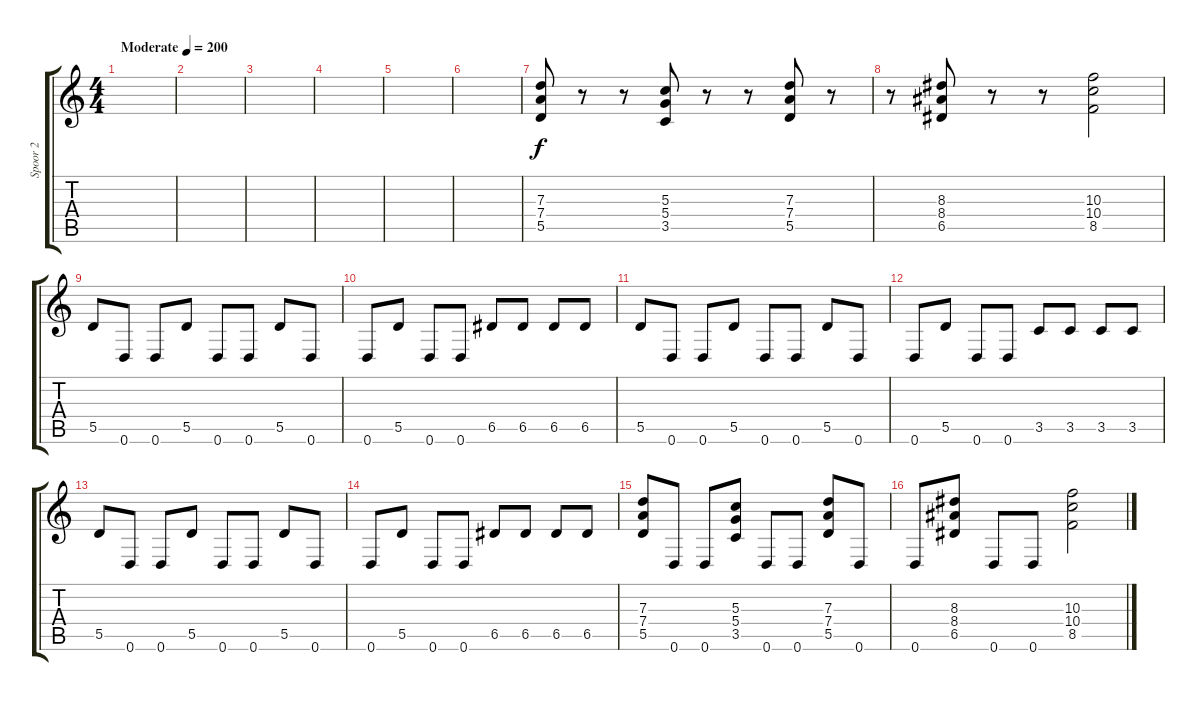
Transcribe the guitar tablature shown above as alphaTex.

\track ("Spoor 2" "Spoor 2") {instrument distortionguitar}
\staff {score tabs}
\tuning (E4 B3 G3 D3 A2 D2) {hide}
\ts (4 4)
\tempo (200 "Moderate")
\clef g2
\ks c
|
|
|
|
|
|
(7.3 7.4 5.5).8 r.8 r.8 (5.3 5.4 3.5).8 r.8 r.8 (7.3 7.4 5.5).8 r.8 |
r.8 (8.3 8.4 6.5).8 r.8 r.8 (10.3 10.4 8.5).2 |
5.5.8 0.6.8 0.6.8 5.5.8 0.6.8 0.6.8 5.5.8 0.6.8 |
0.6.8 5.5.8 0.6.8 0.6.8 6.5.8 6.5.8 6.5.8 6.5.8 |
5.5.8 0.6.8 0.6.8 5.5.8 0.6.8 0.6.8 5.5.8 0.6.8 |
0.6.8 5.5.8 0.6.8 0.6.8 3.5.8 3.5.8 3.5.8 3.5.8 |
5.5.8 0.6.8 0.6.8 5.5.8 0.6.8 0.6.8 5.5.8 0.6.8 |
0.6.8 5.5.8 0.6.8 0.6.8 6.5.8 6.5.8 6.5.8 6.5.8 |
(7.3 7.4 5.5).8 0.6.8 0.6.8 (5.3 5.4 3.5).8 0.6.8 0.6.8 (7.3 7.4 5.5).8 0.6.8 |
0.6.8 (8.3 8.4 6.5).8 0.6.8 0.6.8 (10.3 10.4 8.5).2
